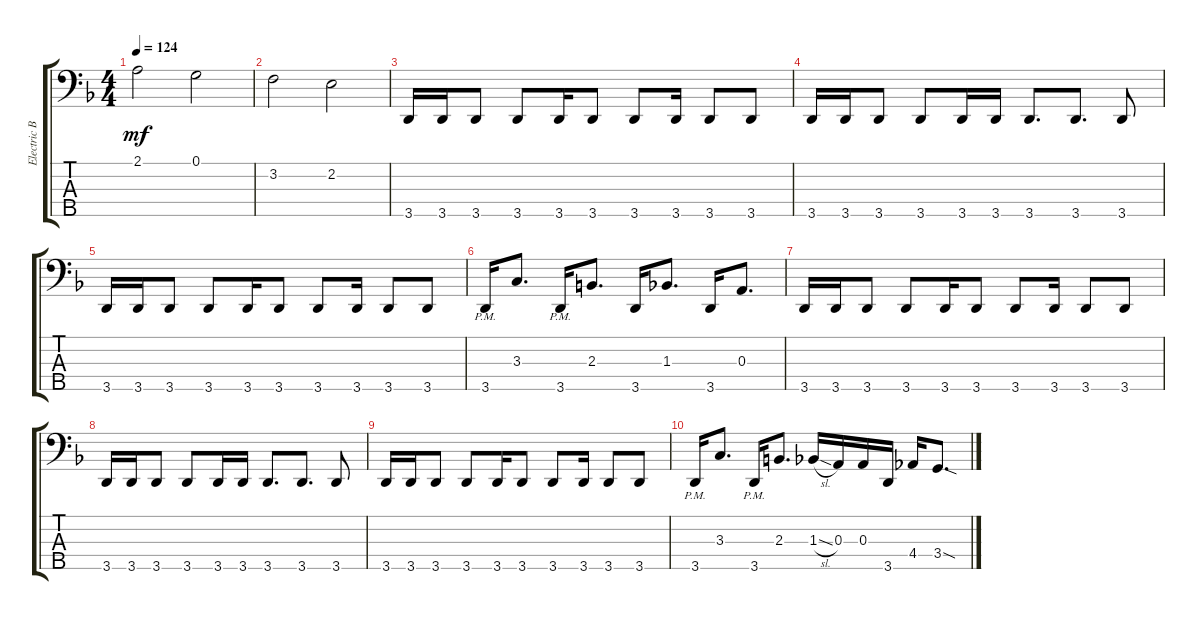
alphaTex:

\track ("Electric Bass" "Electric B") {instrument electricbassfinger}
\staff {score tabs}
\tuning (G2 D2 A1 E1 B0) {hide}
\ts (4 4)
\tempo 124
\clef f4
\ks dminor
2.1.2{dy mf} 0.1.2 |
3.2.2 2.2.2 |
3.5.16 3.5.16 3.5.8 3.5.8 3.5.16 3.5.8 3.5.8 3.5.16 3.5.8 3.5.8 |
3.5.16 3.5.16 3.5.8 3.5.8 3.5.16 3.5.16 3.5.8{d} 3.5.8{d} 3.5.8 |
3.5.16 3.5.16 3.5.8 3.5.8 3.5.16 3.5.8 3.5.8 3.5.16 3.5.8 3.5.8 |
3.5{pm}.16 3.3.8{d} 3.5{pm}.16 2.3.8{d} 3.5.16 1.3.8{d} 3.5.16 0.3.8{d} |
3.5.16 3.5.16 3.5.8 3.5.8 3.5.16 3.5.8 3.5.8 3.5.16 3.5.8 3.5.8 |
3.5.16 3.5.16 3.5.8 3.5.8 3.5.16 3.5.16 3.5.8{d} 3.5.8{d} 3.5.8 |
3.5.16 3.5.16 3.5.8 3.5.8 3.5.16 3.5.8 3.5.8 3.5.16 3.5.8 3.5.8 |
3.5{pm}.16 3.3.8{d} 3.5{pm}.16 2.3.8{d} 1.3{sl}.16 0.3.16 0.3.16 3.5.16 4.4.16 3.4{sod}.8{d}
